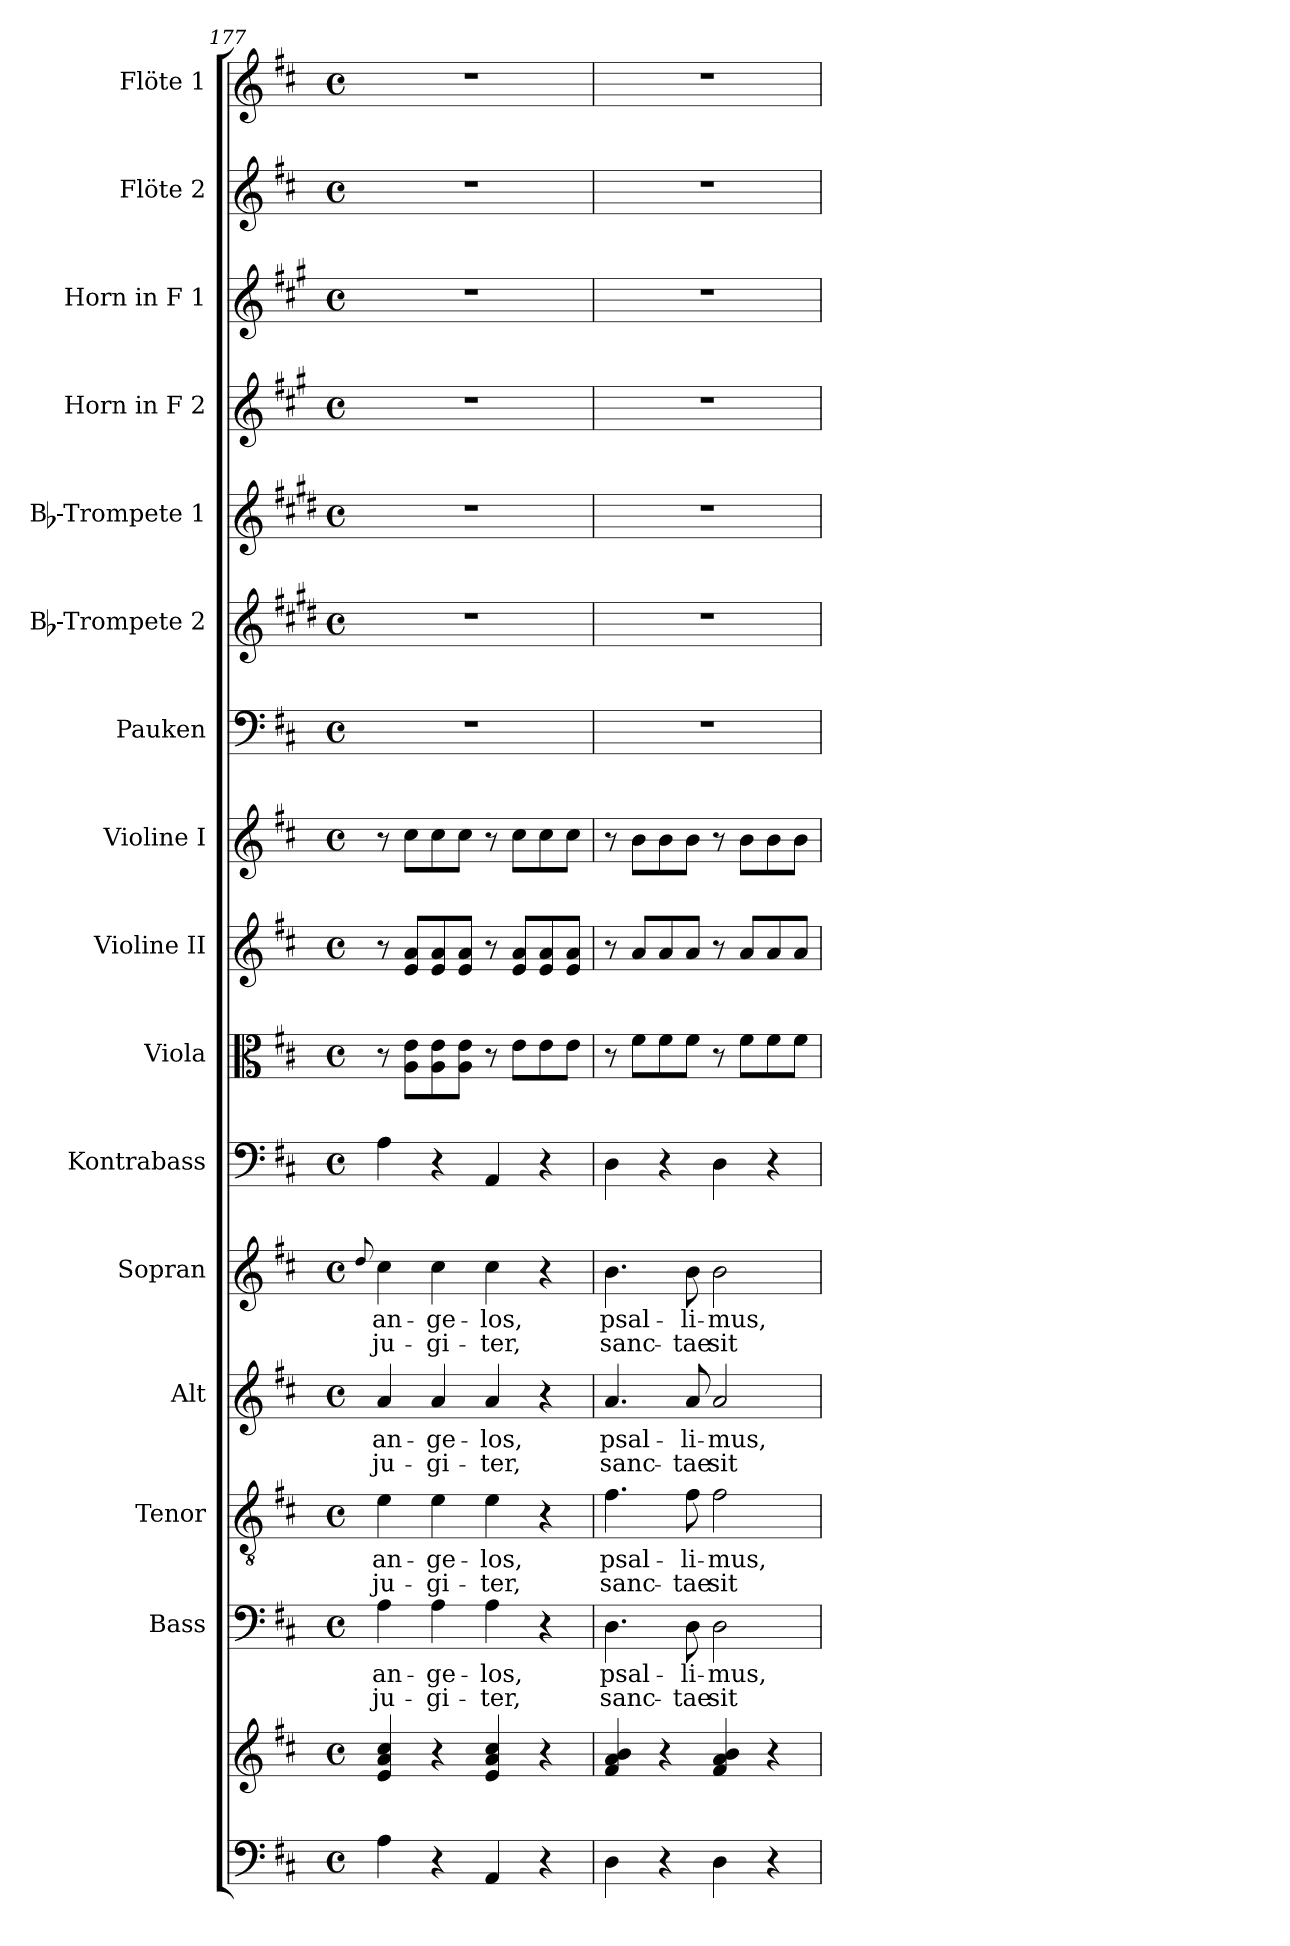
**kern	**kern	**kern	**text	**text	**kern	**text	**text	**kern	**text	**text	**kern	**text	**text	**kern	**kern	**kern	**kern	**kern	**kern	**kern	**kern	**kern	**kern	**kern
*part16	*part16	*part15	*part15	*part15	*part14	*part14	*part14	*part13	*part13	*part13	*part12	*part12	*part12	*part11	*part10	*part9	*part8	*part7	*part6	*part5	*part4	*part3	*part2	*part1
*staff17	*staff16	*staff15	*staff15	*staff15	*staff14	*staff14	*staff14	*staff13	*staff13	*staff13	*staff12	*staff12	*staff12	*staff11	*staff10	*staff9	*staff8	*staff7	*staff6	*staff5	*staff4	*staff3	*staff2	*staff1
*	*	*I"Bass	*	*	*I"Tenor	*	*	*I"Alt	*	*	*I"Sopran	*	*	*I"Kontrabass	*I"Viola	*I"Violine II	*I"Violine I	*I"Pauken	*I"Bb-Trompete 2	*I"Bb-Trompete 1	*I"Horn in F 2	*I"Horn in F 1	*I"Flöte 2	*I"Flöte 1
*	*	*I'B.	*	*	*I'T.	*	*	*I'A.	*	*	*I'S.	*	*	*I'Kb.	*I'Vla.	*I'Vl. II	*I'Vl. I	*I'Pk.	*I'Bb Trp. 2	*I'Bb Trp. 1	*	*	*I'Fl. 2	*I'Fl. 1
*clefF4	*clefG2	*clefF4	*	*	*clefGv2	*	*	*clefG2	*	*	*clefG2	*	*	*clefF4	*clefC3	*clefG2	*clefG2	*clefF4	*clefG2	*clefG2	*clefG2	*clefG2	*clefG2	*clefG2
*	*	*	*	*	*	*	*	*	*	*	*	*	*	*ITrd7c12	*	*	*	*	*ITrd1c2	*ITrd1c2	*ITrd4c7	*ITrd4c7	*	*
*k[f#c#]	*k[f#c#]	*k[f#c#]	*	*	*k[f#c#]	*	*	*k[f#c#]	*	*	*k[f#c#]	*	*	*k[f#c#]	*k[f#c#]	*k[f#c#]	*k[f#c#]	*k[f#c#]	*k[f#c#]	*k[f#c#]	*k[f#c#]	*k[f#c#]	*k[f#c#]	*k[f#c#]
*D:	*D:	*D:	*	*	*D:	*	*	*D:	*	*	*D:	*	*	*D:	*D:	*D:	*D:	*D:	*D:	*D:	*D:	*D:	*D:	*D:
*M4/4	*M4/4	*M4/4	*	*	*M4/4	*	*	*M4/4	*	*	*M4/4	*	*	*M4/4	*M4/4	*M4/4	*M4/4	*M4/4	*M4/4	*M4/4	*M4/4	*M4/4	*M4/4	*M4/4
*met(c)	*met(c)	*met(c)	*	*	*met(c)	*	*	*met(c)	*	*	*met(c)	*	*	*met(c)	*met(c)	*met(c)	*met(c)	*met(c)	*met(c)	*met(c)	*met(c)	*met(c)	*met(c)	*met(c)
=177	=177	=177	=177	=177	=177	=177	=177	=177	=177	=177	=177	=177	=177	=177	=177	=177	=177	=177	=177	=177	=177	=177	=177	=177
.	.	.	.	.	.	.	.	.	.	.	8qqdd/	.	.	.	.	.	.	.	.	.	.	.	.	.
!	!	!	!LO:LY:b	!LO:LY:b	!	!LO:LY:b	!LO:LY:b	!	!LO:LY:b	!LO:LY:b	!	!LO:LY:b	!LO:LY:b	!	!	!	!	!	!	!	!	!	!	!
4A\	4e/ 4a/ 4cc#/	4A\	an-	ju-	4e\	an-	ju-	4a/	an-	ju-	4cc#\	an-	ju-	4AA\	8r	8r	8r	1r	1r	1r	1r	1r	1r	1r
.	.	.	.	.	.	.	.	.	.	.	.	.	.	.	8A\ 8e\L	8e/ 8a/L	8cc#\L	.	.	.	.	.	.	.
!	!	!	!LO:LY:b	!LO:LY:b	!	!LO:LY:b	!LO:LY:b	!	!LO:LY:b	!LO:LY:b	!	!LO:LY:b	!LO:LY:b	!	!	!	!	!	!	!	!	!	!	!
4r	4r	4A\	-ge-	-gi-	4e\	-ge-	-gi-	4a/	-ge-	-gi-	4cc#\	-ge-	-gi-	4r	8A\ 8e\	8e/ 8a/	8cc#\	.	.	.	.	.	.	.
.	.	.	.	.	.	.	.	.	.	.	.	.	.	.	8A\ 8e\J	8e/ 8a/J	8cc#\J	.	.	.	.	.	.	.
!	!	!	!LO:LY:b	!LO:LY:b	!	!LO:LY:b	!LO:LY:b	!	!LO:LY:b	!LO:LY:b	!	!LO:LY:b	!LO:LY:b	!	!	!	!	!	!	!	!	!	!	!
4AA/	4e/ 4a/ 4cc#/	4A\	-los,	-ter,	4e\	-los,	-ter,	4a/	-los,	-ter,	4cc#\	-los,	-ter,	4AAA/	8r	8r	8r	.	.	.	.	.	.	.
.	.	.	.	.	.	.	.	.	.	.	.	.	.	.	8e\L	8e/ 8a/L	8cc#\L	.	.	.	.	.	.	.
4r	4r	4r	.	.	4r	.	.	4r	.	.	4r	.	.	4r	8e\	8e/ 8a/	8cc#\	.	.	.	.	.	.	.
.	.	.	.	.	.	.	.	.	.	.	.	.	.	.	8e\J	8e/ 8a/J	8cc#\J	.	.	.	.	.	.	.
=178	=178	=178	=178	=178	=178	=178	=178	=178	=178	=178	=178	=178	=178	=178	=178	=178	=178	=178	=178	=178	=178	=178	=178	=178
!	!	!	!LO:LY:b	!LO:LY:b	!	!LO:LY:b	!LO:LY:b	!	!LO:LY:b	!LO:LY:b	!	!LO:LY:b	!LO:LY:b	!	!	!	!	!	!	!	!	!	!	!
4D\	4f#/ 4a/ 4b/	4.D\	psal-	sanc-	4.f#\	psal-	sanc-	4.a/	psal-	sanc-	4.b\	psal-	sanc-	4DD\	8r	8r	8r	1r	1r	1r	1r	1r	1r	1r
.	.	.	.	.	.	.	.	.	.	.	.	.	.	.	8f#\L	8a/L	8b\L	.	.	.	.	.	.	.
4r	4r	.	.	.	.	.	.	.	.	.	.	.	.	4r	8f#\	8a/	8b\	.	.	.	.	.	.	.
!	!	!	!LO:LY:b	!LO:LY:b	!	!LO:LY:b	!LO:LY:b	!	!LO:LY:b	!LO:LY:b	!	!LO:LY:b	!LO:LY:b	!	!	!	!	!	!	!	!	!	!	!
.	.	8D\	-li-	-tae	8f#\	-li-	-tae	8a/	-li-	-tae	8b\	-li-	-tae	.	8f#\J	8a/J	8b\J	.	.	.	.	.	.	.
!	!	!	!LO:LY:b	!LO:LY:b	!	!LO:LY:b	!LO:LY:b	!	!LO:LY:b	!LO:LY:b	!	!LO:LY:b	!LO:LY:b	!	!	!	!	!	!	!	!	!	!	!
4D\	4f#/ 4a/ 4b/	2D\	-mus,	sit	2f#\	-mus,	sit	2a/	-mus,	sit	2b\	-mus,	sit	4DD\	8r	8r	8r	.	.	.	.	.	.	.
.	.	.	.	.	.	.	.	.	.	.	.	.	.	.	8f#\L	8a/L	8b\L	.	.	.	.	.	.	.
4r	4r	.	.	.	.	.	.	.	.	.	.	.	.	4r	8f#\	8a/	8b\	.	.	.	.	.	.	.
.	.	.	.	.	.	.	.	.	.	.	.	.	.	.	8f#\J	8a/J	8b\J	.	.	.	.	.	.	.
=	=	=	=	=	=	=	=	=	=	=	=	=	=	=	=	=	=	=	=	=	=	=	=	=
*-	*-	*-	*-	*-	*-	*-	*-	*-	*-	*-	*-	*-	*-	*-	*-	*-	*-	*-	*-	*-	*-	*-	*-	*-
